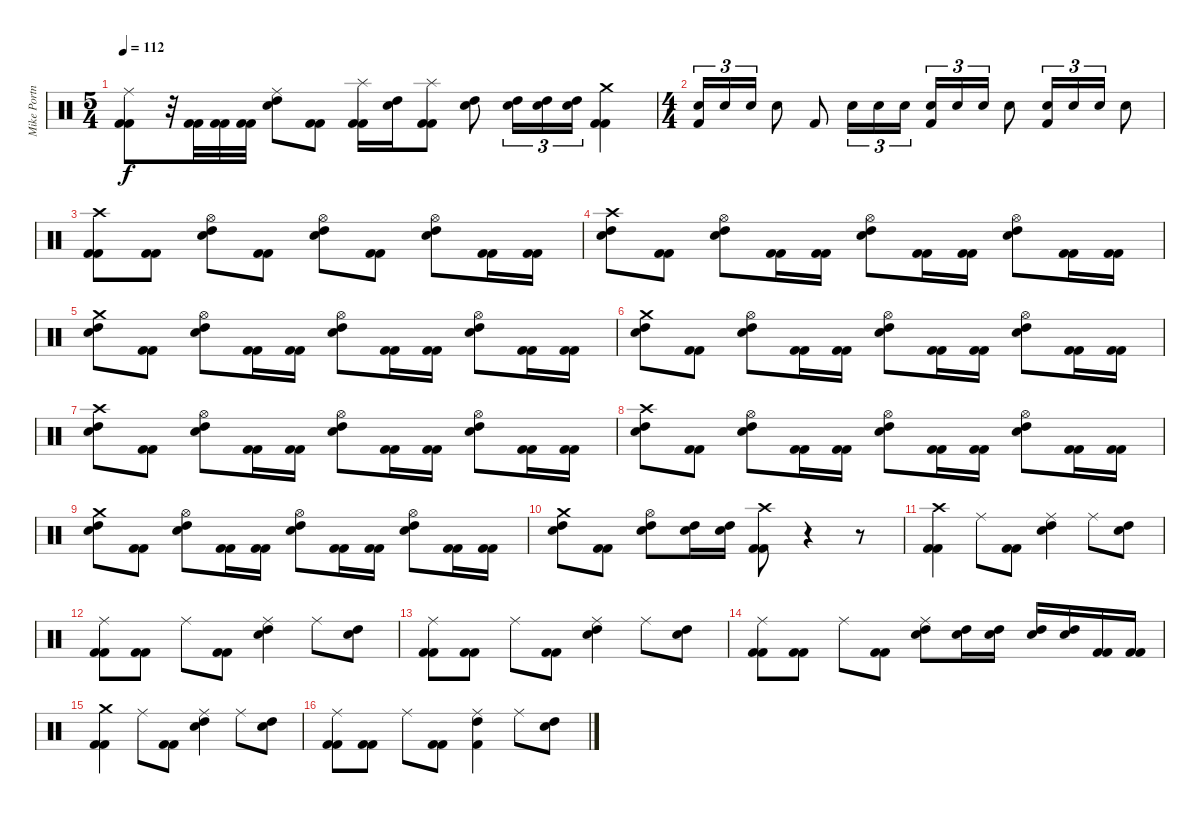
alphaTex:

\track ("Mike Portnoy - Drum" "Mike Portn") {instrument percussion}
\staff {score}
\articulation defaults
\ts (5 4)
\tempo 112
\clef neutral
\ks c
("Ride (middle)" "Kick (hit) 2" "Kick (hit) 2").8{dy f} r.32 ("Kick (hit) 2" "Kick (hit) 2").32 ("Kick (hit) 2" "Kick (hit) 2").32 ("Kick (hit) 2" "Kick (hit) 2").32 ("Ride (middle)" "High Tom (hit)" "Snare (hit) 2").8 ("Kick (hit) 2" "Kick (hit) 2").8 ("Splash (hit)" "Kick (hit) 2" "Kick (hit) 2").16 ("High Tom (hit)" "Snare (hit) 2").16 ("Splash (hit)" "Kick (hit) 2" "Kick (hit) 2").8 ("Snare (hit) 2" "High Tom (hit)").8 ("Snare (hit) 2" "High Tom (hit)").16{tu (3 2)} ("Snare (hit) 2" "High Tom (hit)").16{tu (3 2)} ("Snare (hit) 2" "High Tom (hit)").16{tu (3 2)} ("Crash medium (hit)" "Kick (hit) 2" "Kick (hit) 2").4 |
\ts (4 4)
("Snare (hit) 2" "Kick (hit) 2").16{tu (3 2)} "Snare (hit) 2".16{tu (3 2)} "Snare (hit) 2".16{tu (3 2)} "Snare (hit) 2".8 "Kick (hit) 2".8 "Snare (hit) 2".16{tu (3 2)} "Snare (hit) 2".16{tu (3 2)} "Snare (hit) 2".16{tu (3 2)} ("Snare (hit) 2" "Kick (hit) 2").16{tu (3 2)} "Snare (hit) 2".16{tu (3 2)} "Snare (hit) 2".16{tu (3 2)} "Snare (hit) 2".8 ("Snare (hit) 2" "Kick (hit) 2").16{tu (3 2)} "Snare (hit) 2".16{tu (3 2)} "Snare (hit) 2".16{tu (3 2)} "Snare (hit) 2".8 |
("Crash high (hit)" "Kick (hit) 2" "Kick (hit) 2").8 ("Kick (hit) 2" "Kick (hit) 2").8 ("Hi-Hat (open)" "High Tom (hit)" "Snare (hit) 2").8 ("Kick (hit) 2" "Kick (hit) 2").8 ("Hi-Hat (open)" "High Tom (hit)" "Snare (hit) 2").8 ("Kick (hit) 2" "Kick (hit) 2").8 ("Hi-Hat (open)" "High Tom (hit)" "Snare (hit) 2").8 ("Kick (hit) 2" "Kick (hit) 2").16 ("Kick (hit) 2" "Kick (hit) 2").16 |
("Crash high (hit)" "High Tom (hit)" "Snare (hit) 2").8 ("Kick (hit) 2" "Kick (hit) 2").8 ("Hi-Hat (open)" "High Tom (hit)" "Snare (hit) 2").8 ("Kick (hit) 2" "Kick (hit) 2").16 ("Kick (hit) 2" "Kick (hit) 2").16 ("Hi-Hat (open)" "High Tom (hit)" "Snare (hit) 2").8 ("Kick (hit) 2" "Kick (hit) 2").16 ("Kick (hit) 2" "Kick (hit) 2").16 ("Hi-Hat (open)" "High Tom (hit)" "Snare (hit) 2").8 ("Kick (hit) 2" "Kick (hit) 2").16 ("Kick (hit) 2" "Kick (hit) 2").16 |
("Crash medium (hit)" "High Tom (hit)" "Snare (hit) 2").8 ("Kick (hit) 2" "Kick (hit) 2").8 ("Hi-Hat (open)" "High Tom (hit)" "Snare (hit) 2").8 ("Kick (hit) 2" "Kick (hit) 2").16 ("Kick (hit) 2" "Kick (hit) 2").16 ("Hi-Hat (open)" "High Tom (hit)" "Snare (hit) 2").8 ("Kick (hit) 2" "Kick (hit) 2").16 ("Kick (hit) 2" "Kick (hit) 2").16 ("Hi-Hat (open)" "High Tom (hit)" "Snare (hit) 2").8 ("Kick (hit) 2" "Kick (hit) 2").16 ("Kick (hit) 2" "Kick (hit) 2").16 |
("Crash medium (hit)" "High Tom (hit)" "Snare (hit) 2").8 ("Kick (hit) 2" "Kick (hit) 2").8 ("Hi-Hat (open)" "High Tom (hit)" "Snare (hit) 2").8 ("Kick (hit) 2" "Kick (hit) 2").16 ("Kick (hit) 2" "Kick (hit) 2").16 ("Hi-Hat (open)" "High Tom (hit)" "Snare (hit) 2").8 ("Kick (hit) 2" "Kick (hit) 2").16 ("Kick (hit) 2" "Kick (hit) 2").16 ("Hi-Hat (open)" "High Tom (hit)" "Snare (hit) 2").8 ("Kick (hit) 2" "Kick (hit) 2").16 ("Kick (hit) 2" "Kick (hit) 2").16 |
("Crash high (hit)" "High Tom (hit)" "Snare (hit) 2").8 ("Kick (hit) 2" "Kick (hit) 2").8 ("Hi-Hat (open)" "High Tom (hit)" "Snare (hit) 2").8 ("Kick (hit) 2" "Kick (hit) 2").16 ("Kick (hit) 2" "Kick (hit) 2").16 ("Hi-Hat (open)" "High Tom (hit)" "Snare (hit) 2").8 ("Kick (hit) 2" "Kick (hit) 2").16 ("Kick (hit) 2" "Kick (hit) 2").16 ("Hi-Hat (open)" "High Tom (hit)" "Snare (hit) 2").8 ("Kick (hit) 2" "Kick (hit) 2").16 ("Kick (hit) 2" "Kick (hit) 2").16 |
("Crash high (hit)" "High Tom (hit)" "Snare (hit) 2").8 ("Kick (hit) 2" "Kick (hit) 2").8 ("Hi-Hat (open)" "High Tom (hit)" "Snare (hit) 2").8 ("Kick (hit) 2" "Kick (hit) 2").16 ("Kick (hit) 2" "Kick (hit) 2").16 ("Hi-Hat (open)" "High Tom (hit)" "Snare (hit) 2").8 ("Kick (hit) 2" "Kick (hit) 2").16 ("Kick (hit) 2" "Kick (hit) 2").16 ("Hi-Hat (open)" "High Tom (hit)" "Snare (hit) 2").8 ("Kick (hit) 2" "Kick (hit) 2").16 ("Kick (hit) 2" "Kick (hit) 2").16 |
("Crash medium (hit)" "High Tom (hit)" "Snare (hit) 2").8 ("Kick (hit) 2" "Kick (hit) 2").8 ("Hi-Hat (open)" "High Tom (hit)" "Snare (hit) 2").8 ("Kick (hit) 2" "Kick (hit) 2").16 ("Kick (hit) 2" "Kick (hit) 2").16 ("Hi-Hat (open)" "High Tom (hit)" "Snare (hit) 2").8 ("Kick (hit) 2" "Kick (hit) 2").16 ("Kick (hit) 2" "Kick (hit) 2").16 ("Hi-Hat (open)" "High Tom (hit)" "Snare (hit) 2").8 ("Kick (hit) 2" "Kick (hit) 2").16 ("Kick (hit) 2" "Kick (hit) 2").16 |
("Crash medium (hit)" "High Tom (hit)" "Snare (hit) 2").8 ("Kick (hit) 2" "Kick (hit) 2").8 ("Hi-Hat (open)" "High Tom (hit)" "Snare (hit) 2").8 ("High Tom (hit)" "Snare (hit) 2").16 ("High Tom (hit)" "Snare (hit) 2").16 ("Crash high (hit)" "Kick (hit) 2" "Kick (hit) 2").8 r.4 r.8 |
("Crash high (hit)" "Kick (hit) 2" "Kick (hit) 2").4 "Ride (middle)".8 ("Kick (hit) 2" "Kick (hit) 2").8 ("Ride (middle)" "High Tom (hit)" "Snare (hit) 2").4 "Ride (middle)".8 ("High Tom (hit)" "Snare (hit) 2").8 |
("Ride (middle)" "Kick (hit) 2" "Kick (hit) 2").8 ("Kick (hit) 2" "Kick (hit) 2").8 "Ride (middle)".8 ("Kick (hit) 2" "Kick (hit) 2").8 ("Ride (middle)" "High Tom (hit)" "Snare (hit) 2").4 "Ride (middle)".8 ("High Tom (hit)" "Snare (hit) 2").8 |
("Ride (middle)" "Kick (hit) 2" "Kick (hit) 2").8 ("Kick (hit) 2" "Kick (hit) 2").8 "Ride (middle)".8 ("Kick (hit) 2" "Kick (hit) 2").8 ("Ride (middle)" "High Tom (hit)" "Snare (hit) 2").4 "Ride (middle)".8 ("High Tom (hit)" "Snare (hit) 2").8 |
("Ride (middle)" "Kick (hit) 2" "Kick (hit) 2").8 ("Kick (hit) 2" "Kick (hit) 2").8 "Ride (middle)".8 ("Kick (hit) 2" "Kick (hit) 2").8 ("Ride (middle)" "High Tom (hit)" "Snare (hit) 2").8 ("Snare (hit) 2" "High Tom (hit)").16 ("Snare (hit) 2" "High Tom (hit)").16 ("Snare (hit) 2" "High Tom (hit)").16 ("Snare (hit) 2" "High Tom (hit)").16 ("Kick (hit) 2" "Kick (hit) 2").16 ("Kick (hit) 2" "Kick (hit) 2").16 |
("Crash medium (hit)" "Kick (hit) 2" "Kick (hit) 2").4 "Ride (middle)".8 ("Kick (hit) 2" "Kick (hit) 2").8 ("Ride (middle)" "High Tom (hit)" "Snare (hit) 2").4 "Ride (middle)".8 ("High Tom (hit)" "Snare (hit) 2").8 |
("Ride (middle)" "Kick (hit) 2" "Kick (hit) 2").8 ("Kick (hit) 2" "Kick (hit) 2").8 "Ride (middle)".8 ("Kick (hit) 2" "Kick (hit) 2").8 ("Ride (middle)" "High Tom (hit)" "Kick (hit) 2").4 "Ride (middle)".8 ("High Tom (hit)" "Snare (hit) 2").8
